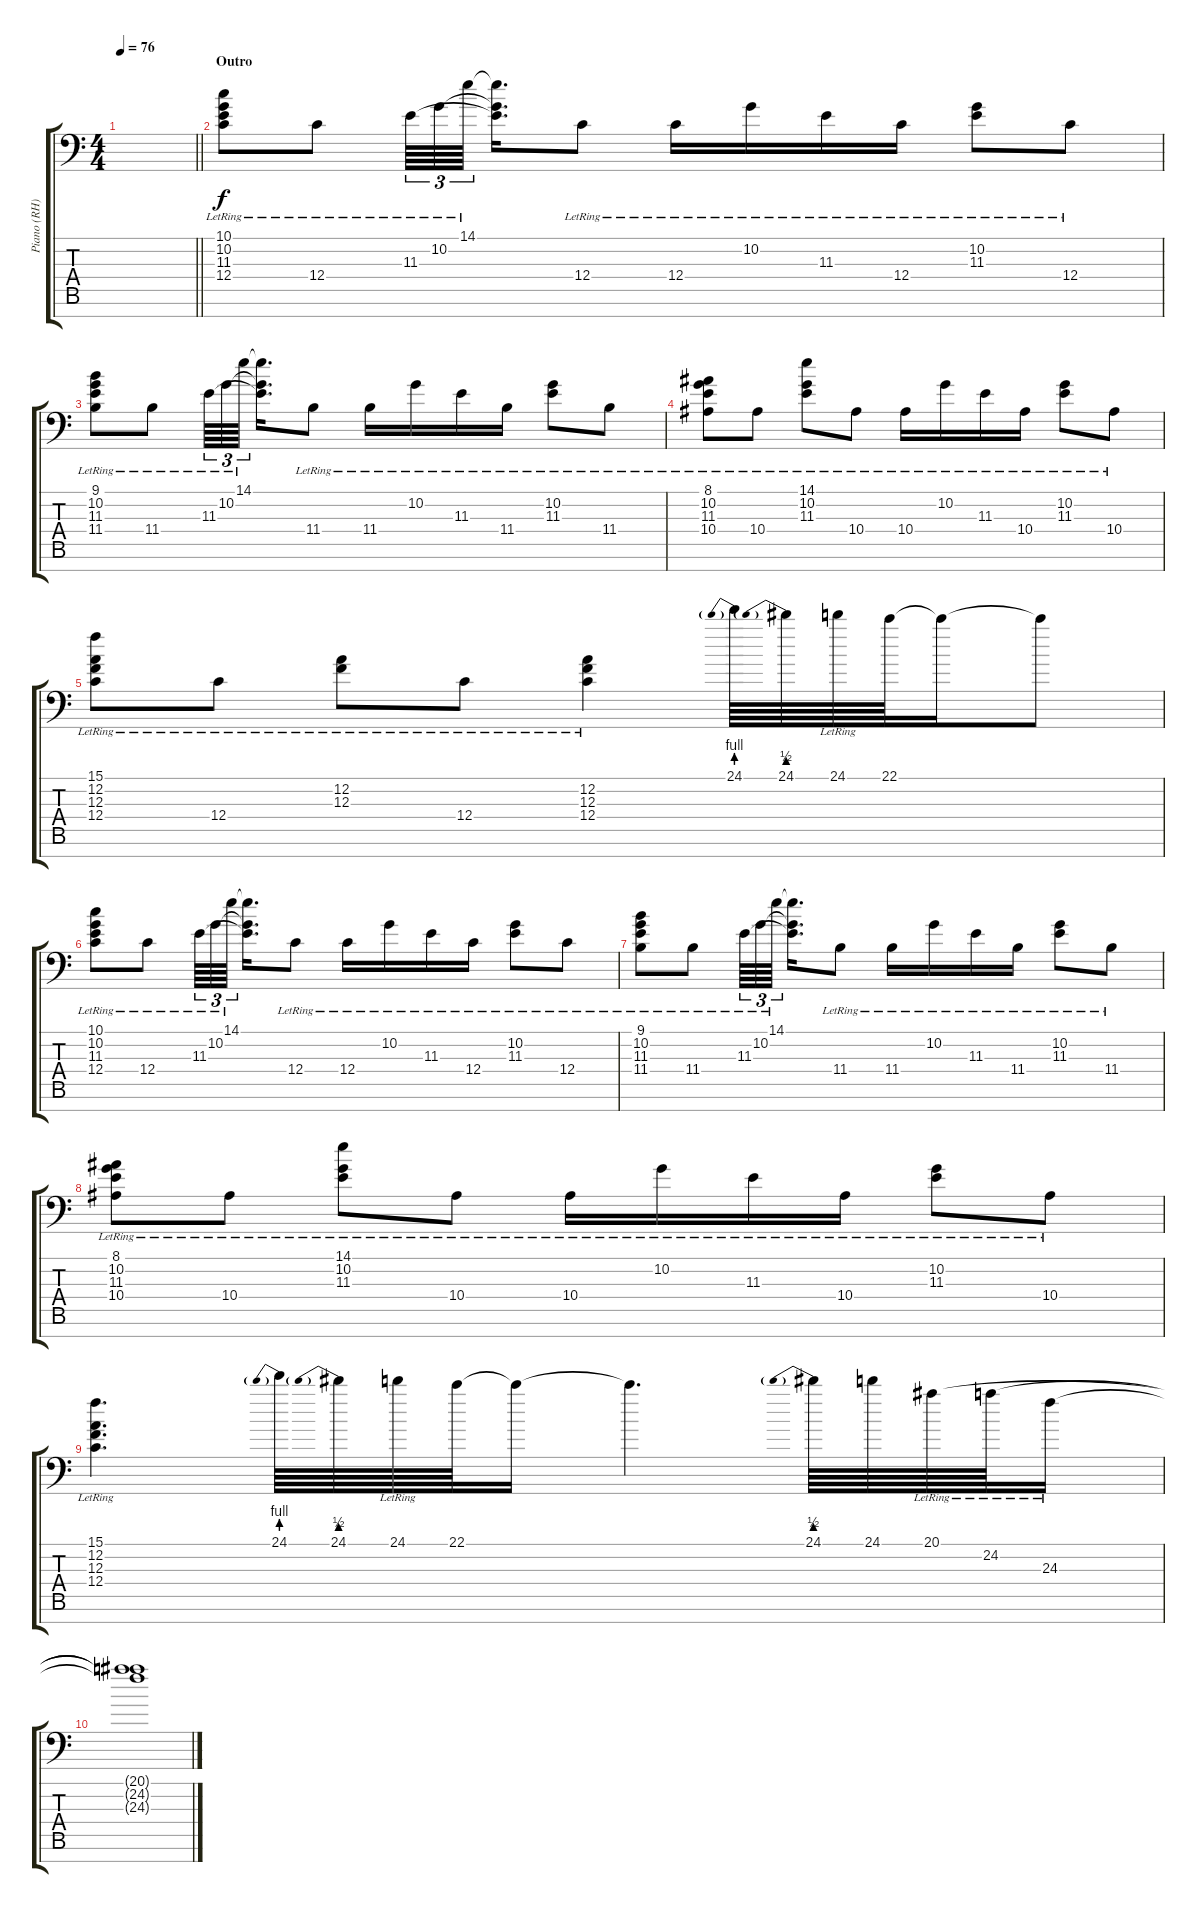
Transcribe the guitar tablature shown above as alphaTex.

\track ("Piano (RH)" "Piano (RH)") {instrument acousticgrandpiano}
\staff {score tabs}
\tuning (D4 A3 F3 C3 G2 D2 A1) {hide}
\ts (4 4)
\tempo 76
\clef f4
\barLineRight lightlight
\ks c
|
\section ("" "Outro")
(10.1{lr} 10.2{lr} 11.3{lr} 12.4{lr}).8 12.4{lr}.8 11.3{lr}.64{tu (3 2)} 10.2{lr}.64{tu (3 2)} 14.1{lr}.64{tu (3 2) beam splitsecondary} (14.1{t} 10.2{t} 11.3{t}).16{d} 12.4{lr}.8 12.4{lr}.16 10.2{lr}.16 11.3{lr}.16 12.4{lr}.16 (10.2{lr} 11.3{lr}).8 12.4{lr}.8 |
(9.1{lr} 10.2{lr} 11.3{lr} 11.4{lr}).8 11.4{lr}.8 11.3{lr}.64{tu (3 2)} 10.2{lr}.64{tu (3 2)} 14.1{lr}.64{tu (3 2) beam splitsecondary} (14.1{t} 10.2{t} 11.3{t}).16{d} 11.4{lr}.8 11.4{lr}.16 10.2{lr}.16 11.3{lr}.16 11.4{lr}.16 (10.2{lr} 11.3{lr}).8 11.4{lr}.8 |
(8.1{lr} 10.2{lr} 11.3{lr} 10.4{lr}).8 10.4{lr}.8 (14.1{lr} 10.2{lr} 11.3{lr}).8 10.4{lr}.8 10.4{lr}.16 10.2{lr}.16 11.3{lr}.16 10.4{lr}.16 (10.2{lr} 11.3{lr}).8 10.4{lr}.8 |
(15.1{lr} 12.2{lr} 12.3{lr} 12.4{lr}).8 12.4{lr}.8 (12.2{lr} 12.3{lr}).8 12.4{lr}.8 (12.2{lr} 12.3{lr} 12.4{lr}).4 24.1{be (prebend 0 4 60 4)}.64 24.1{be (prebend 0 2 60 2)}.64 24.1{lr}.64 22.1.64 22.1{t}.16 22.1{t}.8 |
(10.1{lr} 10.2{lr} 11.3{lr} 12.4{lr}).8 12.4{lr}.8 11.3{lr}.64{tu (3 2)} 10.2{lr}.64{tu (3 2)} 14.1{lr}.64{tu (3 2) beam splitsecondary} (14.1{t} 10.2{t} 11.3{t}).16{d} 12.4{lr}.8 12.4{lr}.16 10.2{lr}.16 11.3{lr}.16 12.4{lr}.16 (10.2{lr} 11.3{lr}).8 12.4{lr}.8 |
(9.1{lr} 10.2{lr} 11.3{lr} 11.4{lr}).8 11.4{lr}.8 11.3{lr}.64{tu (3 2)} 10.2{lr}.64{tu (3 2)} 14.1{lr}.64{tu (3 2) beam splitsecondary} (14.1{t} 10.2{t} 11.3{t}).16{d} 11.4{lr}.8 11.4{lr}.16 10.2{lr}.16 11.3{lr}.16 11.4{lr}.16 (10.2{lr} 11.3{lr}).8 11.4{lr}.8 |
(8.1{lr} 10.2{lr} 11.3{lr} 10.4{lr}).8 10.4{lr}.8 (14.1{lr} 10.2{lr} 11.3{lr}).8 10.4{lr}.8 10.4{lr}.16 10.2{lr}.16 11.3{lr}.16 10.4{lr}.16 (10.2{lr} 11.3{lr}).8 10.4{lr}.8 |
(15.1{lr} 12.2{lr} 12.3{lr} 12.4{lr}).4{d} 24.1{be (prebend 0 4 60 4)}.64 24.1{be (prebend 0 2 60 2)}.64 24.1{lr}.64 22.1.64 22.1{t}.16 22.1{t}.4{d} 24.1{be (prebend 0 2 60 2)}.64 24.1.64 20.1{lr}.64 24.2{lr}.64 24.3{lr}.16 |
(20.1{t} 24.2{t} 24.3{t}).1
